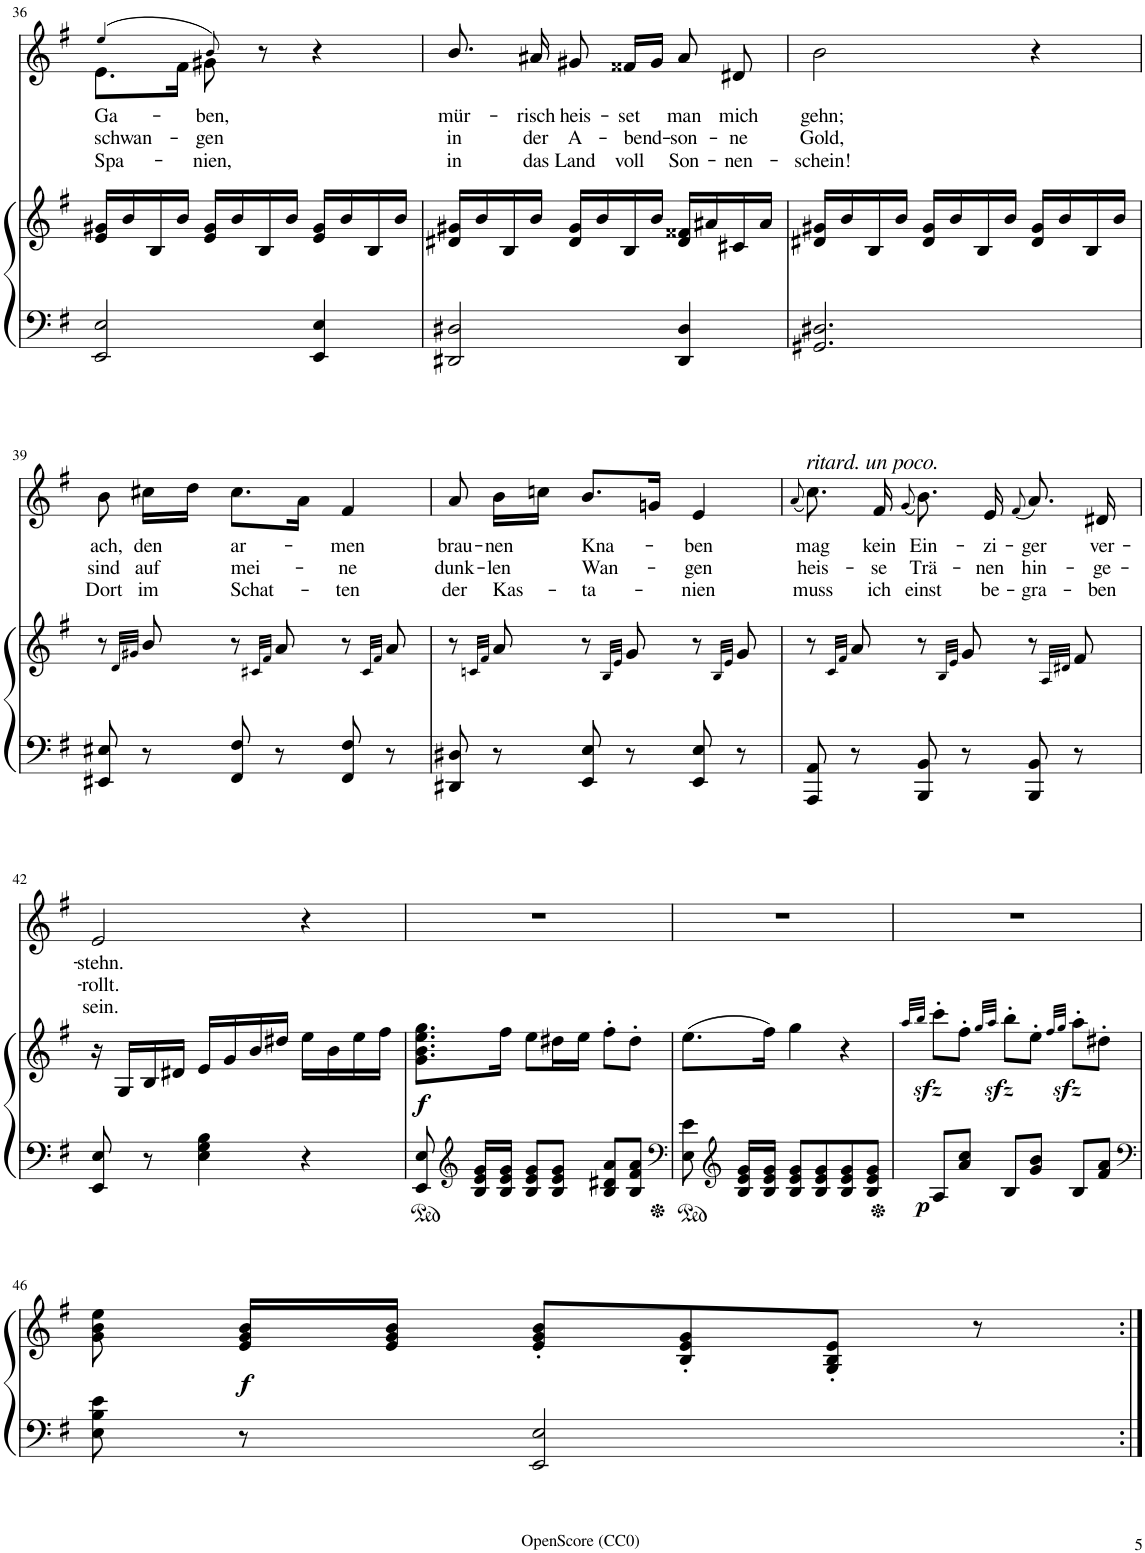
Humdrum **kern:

**kern	**kern	**dynam	**kern	**text	**text	**text
*part2	*part2	*part2	*part1	*part1	*part1	*part1
*staff3	*staff2	*staff2/3	*staff1	*staff1	*staff1	*staff1
*I"Pianoforte	*	*	*I"Singstimme Voice	*	*	*
*I'Pno	*	*	*	*	*	*
!!LO:PB:g=z
*clefF4	*clefG2	*	*clefG2	*	*	*
*k[f#]	*k[f#]	*	*k[f#]	*	*	*
*M3/4	*M3/4	*	*M3/4	*	*	*
=36	=36	=36	=36	=36	=36	=36
*	*	*	*^	*	*	*
!	!	!	!	!	!LO:LY:b	!LO:LY:b	!LO:LY:b
2EE/ 2E/	16e/ 16g#X/LL	.	(4ee!/	8.e\L	Ga-	schwan-	Spa-
.	16b/	.	.	.	.	.	.
.	16B/	.	.	.	.	.	.
.	16b/JJ	.	.	16f#\Jk	.	.	.
!	!	!	!	!	!LO:LY:b	!LO:LY:b	!LO:LY:b
.	16e/ 16g#/LL	.	8b!/)	8g#X\	-ben,	-gen	-nien,
.	16b/	.	.	.	.	.	.
.	16B/	.	8r	8ryy	.	.	.
.	16b/JJ	.	.	.	.	.	.
4EE/ 4E/	16e/ 16g#/LL	.	4r	4ryy	.	.	.
.	16b/	.	.	.	.	.	.
.	16B/	.	.	.	.	.	.
.	16b/JJ	.	.	.	.	.	.
*	*	*	*v	*v	*	*	*
=37	=37	=37	=37	=37	=37	=37
!	!	!	!	!LO:LY:b	!LO:LY:b	!LO:LY:b
2DD#X/ 2D#X/	16d#X/ 16g#X/LL	.	8.b/	mür-	in	in
.	16b/	.	.	.	.	.
.	16B/	.	.	.	.	.
!	!	!	!	!LO:LY:b	!LO:LY:b	!LO:LY:b
.	16b/JJ	.	16a#X/	-risch	der	das
!	!	!	!	!LO:LY:b	!LO:LY:b	!LO:LY:b
.	16d#/ 16g#/LL	.	8g#X/	heis-	A-	Land
.	16b/	.	.	.	.	.
!	!	!	!	!LO:LY:b	!LO:LY:b	!LO:LY:b
.	16B/	.	16f##X/LL	-set	-bend-	voll
.	16b/JJ	.	16g#/JJ	.	.	.
!	!	!	!	!LO:LY:b	!LO:LY:b	!LO:LY:b
4DD#/ 4D#/	16d#/ 16f##X/LL	.	8a#/	man	-son-	Son-
.	16a#X/	.	.	.	.	.
!	!	!	!	!LO:LY:b	!LO:LY:b	!LO:LY:b
.	16c#X/	.	8d#X/	mich	-ne	-nen-
.	16a#/JJ	.	.	.	.	.
=38	=38	=38	=38	=38	=38	=38
!	!	!	!	!LO:LY:b	!LO:LY:b	!LO:LY:b
2.GG#X/ 2.D#X/	16d#X/ 16g#X/LL	.	2b\	gehn;	Gold,	-schein!
.	16b/	.	.	.	.	.
.	16B/	.	.	.	.	.
.	16b/JJ	.	.	.	.	.
.	16d#/ 16g#/LL	.	.	.	.	.
.	16b/	.	.	.	.	.
.	16B/	.	.	.	.	.
.	16b/JJ	.	.	.	.	.
.	16d#/ 16g#/LL	.	4r	.	.	.
.	16b/	.	.	.	.	.
.	16B/	.	.	.	.	.
.	16b/JJ	.	.	.	.	.
!!LO:LB:g=z
=39	=39	=39	=39	=39	=39	=39
!	!	!	!	!LO:LY:b	!LO:LY:b	!LO:LY:b
8EE#X/ 8E#X/	8r	.	8b\	ach,	sind	Dort
.	32qd/LLL	.	.	.	.	.
.	32qg#X/JJJ	.	.	.	.	.
!	!	!	!	!LO:LY:b	!LO:LY:b	!LO:LY:b
8r	8b/	.	16cc#X\LL	den	auf	im
.	.	.	16dd\JJ	.	.	.
!	!	!	!	!LO:LY:b	!LO:LY:b	!LO:LY:b
8FF#/ 8F#/	8r	.	8.cc#\L	ar-	mei-	Schat-
.	32qc#X/LLL	.	.	.	.	.
.	32qf#/JJJ	.	.	.	.	.
8r	8a/	.	.	.	.	.
.	.	.	16a\Jk	.	.	.
!	!	!	!	!LO:LY:b	!LO:LY:b	!LO:LY:b
8FF#/ 8F#/	8r	.	4f#/	-men	-ne	-ten
.	32qc#/LLL	.	.	.	.	.
.	32qf#/JJJ	.	.	.	.	.
8r	8a/	.	.	.	.	.
=40	=40	=40	=40	=40	=40	=40
!	!	!	!	!LO:LY:b	!LO:LY:b	!LO:LY:b
8DD#X/ 8D#X/	8r	.	8a/	brau-	dunk-	der
.	32qcn/LLL	.	.	.	.	.
.	32qf#/JJJ	.	.	.	.	.
!	!	!	!	!LO:LY:b	!LO:LY:b	!LO:LY:b
8r	8a/	.	16b\LL	-nen	-len	Kas-
.	.	.	16ccn\JJ	.	.	.
!	!	!	!	!LO:LY:b	!LO:LY:b	!LO:LY:b
8EE/ 8E/	8r	.	8.b/L	Kna-	Wan-	-ta-
.	32qB/LLL	.	.	.	.	.
.	32qe/JJJ	.	.	.	.	.
8r	8g/	.	.	.	.	.
.	.	.	16gn/Jk	.	.	.
!	!	!	!	!LO:LY:b	!LO:LY:b	!LO:LY:b
8EE/ 8E/	8r	.	4e/	-ben	-gen	-nien
.	32qB/LLL	.	.	.	.	.
.	32qe/JJJ	.	.	.	.	.
8r	8g/	.	.	.	.	.
=41	=41	=41	=41	=41	=41	=41
.	.	.	(8qa/	.	.	.
!	!	!	!LO:TX:a:i:t=ritard. un poco.	!	!	!
!	!	!	!	!LO:LY:b	!LO:LY:b	!LO:LY:b
8AAA/ 8AA/	8r	.	8.cc\)	mag	heis-	muss
.	32qc/LLL	.	.	.	.	.
.	32qf#/JJJ	.	.	.	.	.
8r	8a/	.	.	.	.	.
!	!	!	!	!LO:LY:b	!LO:LY:b	!LO:LY:b
.	.	.	16f#/	kein	-se	ich
.	.	.	(8qg/	.	.	.
!	!	!	!	!LO:LY:b	!LO:LY:b	!LO:LY:b
8BBB/ 8BB/	8r	.	8.b\)	Ein-	Trä-	einst
.	32qB/LLL	.	.	.	.	.
.	32qe/JJJ	.	.	.	.	.
8r	8g/	.	.	.	.	.
!	!	!	!	!LO:LY:b	!LO:LY:b	!LO:LY:b
.	.	.	16e/	-zi-	-nen	be-
.	.	.	(8qf#/	.	.	.
!	!	!	!	!LO:LY:b	!LO:LY:b	!LO:LY:b
8BBB/ 8BB/	8r	.	8.a/)	-ger	hin-	-gra-
.	32qA/LLL	.	.	.	.	.
.	32qd#X/JJJ	.	.	.	.	.
8r	8f#/	.	.	.	.	.
!	!	!	!	!LO:LY:b	!LO:LY:b	!LO:LY:b
.	.	.	16d#X/	ver-	-ge-	-ben
!!LO:LB:g=z
=42	=42	=42	=42	=42	=42	=42
!	!	!	!	!LO:LY:b	!LO:LY:b	!LO:LY:b
8EE/ 8E/	16r	.	2e/	-stehn.	-rollt.	sein.
.	16G/LL	.	.	.	.	.
8r	16B/	.	.	.	.	.
.	16d#X/JJ	.	.	.	.	.
4E\ 4G\ 4B\	16e/LL	.	.	.	.	.
.	16g/	.	.	.	.	.
.	16b/	.	.	.	.	.
.	16dd#X/JJ	.	.	.	.	.
4r	16ee\LL	.	4r	.	.	.
.	16b\	.	.	.	.	.
.	16ee\	.	.	.	.	.
.	16ff#\JJ	.	.	.	.	.
=43	=43	=43	=43	=43	=43	=43
!	!	!LO:DY:b	!	!	!	!
8EE/ 8E/	8.g\ 8.b\ 8.ee\ 8.gg\L	f	2.r	.	.	.
*clefG2	*	*	*	*	*	*
16B/ 16e/ 16g/LL	.	.	.	.	.	.
16B/ 16e/ 16g/JJ	16ff#\Jk	.	.	.	.	.
8B/ 8e/ 8g/L	8ee\L	.	.	.	.	.
8B/ 8e/ 8g/J	16dd#X\L	.	.	.	.	.
.	16ee\JJ	.	.	.	.	.
8B/ 8d#X/ 8a/L	8ff#'\L	.	.	.	.	.
8B/ 8f#/ 8a/J	8dd#'\J	.	.	.	.	.
=44	=44	=44	=44	=44	=44	=44
*clefF4	*	*	*	*	*	*
8E\ 8e\	(8.ee\L	.	2.r	.	.	.
*clefG2	*	*	*	*	*	*
16B/ 16e/ 16g/LL	.	.	.	.	.	.
16B/ 16e/ 16g/JJ	16ff#\Jk)	.	.	.	.	.
8B/ 8e/ 8g/L	4gg\	.	.	.	.	.
8B/ 8e/ 8g/	.	.	.	.	.	.
8B/ 8e/ 8g/	4r	.	.	.	.	.
8B/ 8e/ 8g/J	.	.	.	.	.	.
=45	=45	=45	=45	=45	=45	=45
.	32qaa/LLL	.	.	.	.	.
.	32qbb/JJJ	.	.	.	.	.
!	!	!LO:DY:b=2	!	!	!	!
8A^/L	8ccczz<'\L	p	2.r	.	.	.
8a/ 8cc/J	8ff#'\J	.	.	.	.	.
.	32qgg/LLL	.	.	.	.	.
.	32qaa/JJJ	.	.	.	.	.
8B^/L	8bbzz<'\L	.	.	.	.	.
8g/ 8b/J	8ee'\J	.	.	.	.	.
.	32qff#/LLL	.	.	.	.	.
.	32qgg/JJJ	.	.	.	.	.
8B^/L	8aazz<'\L	.	.	.	.	.
8f#/ 8a/J	8dd#X'\J	.	.	.	.	.
!!LO:LB:g=z
=46	=46	=46	=46	=46	=46	=46
*clefF4	*	*	*	*	*	*
8E\ 8B\ 8e\	8g\ 8b\ 8ee\	.	2.r	.	.	.
!	!	!LO:DY:b	!	!	!	!
8r	16e/ 16g/ 16b/LL	f	.	.	.	.
.	16e/ 16g/ 16b/JJ	.	.	.	.	.
2EE/^ 2E/^	8e/' 8g/' 8b/'L	.	.	.	.	.
.	8B/' 8e/' 8g/'	.	.	.	.	.
.	8G/' 8B/' 8e/'J	.	.	.	.	.
.	8r	.	.	.	.	.
=:|!	=:|!	=:|!	=:|!	=:|!	=:|!	=:|!
*-	*-	*-	*-	*-	*-	*-
